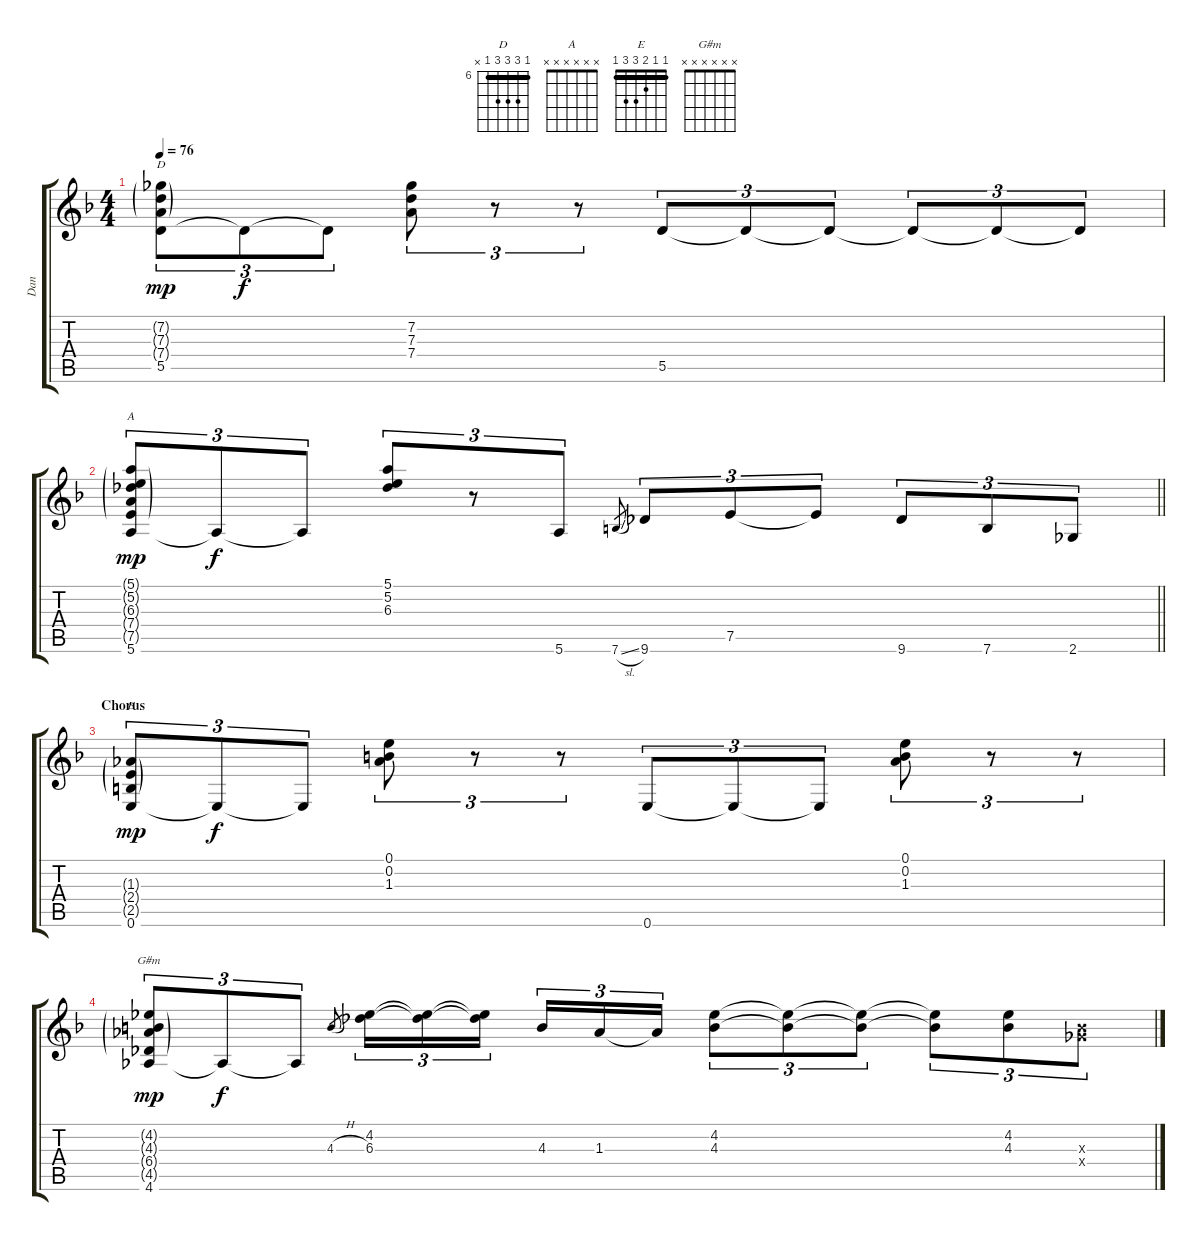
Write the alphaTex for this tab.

\track ("Dan" "Dan") {instrument electricguitarclean}
\staff {score tabs}
\tuning (E4 B3 G3 D3 A2 E2) {hide}
\chord ("D" 6 8 8 8 6 x) {firstfret 6 barre 6}
\chord ("A" x x x x x x)
\chord ("E" 1 1 2 3 3 1) {barre 1}
\chord ("G#m" x x x x x x)
\ts (4 4)
\tempo 76
\clef g2
\ks f
(7.2{g} 7.3{g} 7.4{g} 5.5).8{tu (3 2) ch "D" dy mp} 5.5{t}.8{tu (3 2) dy f} 5.5{t}.8{tu (3 2)} (7.2 7.3 7.4).8{tu (3 2)} r.8{tu (3 2)} r.8{tu (3 2)} 5.5.8{tu (3 2)} 5.5{t}.8{tu (3 2)} 5.5{t}.8{tu (3 2)} 5.5{t}.8{tu (3 2)} 5.5{t}.8{tu (3 2)} 5.5{t}.8{tu (3 2)} |
\barLineRight lightlight
(5.1{g} 5.2{g} 6.3{g} 7.4{g} 7.5{g} 5.6).8{tu (3 2) ch "A" dy mp} 5.6{t}.8{tu (3 2) dy f} 5.6{t}.8{tu (3 2)} (5.1 5.2 6.3).8{tu (3 2)} r.8{tu (3 2)} 5.6.8{tu (3 2)} 7.6{sl}.8{gr} 9.6.8{tu (3 2)} 7.5.8{tu (3 2)} 7.5{t}.8{tu (3 2)} 9.6.8{tu (3 2)} 7.6.8{tu (3 2)} 2.6.8{tu (3 2)} |
\section ("" "Chorus")
(1.3{g} 2.4{g} 2.5{g} 0.6).8{tu (3 2) ch "E" dy mp} 0.6{t}.8{tu (3 2) dy f} 0.6{t}.8{tu (3 2)} (0.1 0.2 1.3).8{tu (3 2)} r.8{tu (3 2)} r.8{tu (3 2)} 0.6.8{tu (3 2)} 0.6{t}.8{tu (3 2)} 0.6{t}.8{tu (3 2)} (0.1 0.2 1.3).8{tu (3 2)} r.8{tu (3 2)} r.8{tu (3 2)} |
(4.2{g} 4.3{g} 6.4{g} 4.5{g} 4.6).8{tu (3 2) ch "G#m" dy mp} 4.6{t}.8{tu (3 2) dy f} 4.6{t}.8{tu (3 2)} 4.3{h}.8{gr} (4.2 6.3).16{tu (3 2)} (4.2{t} 6.3{t}).16{tu (3 2)} (4.2{t} 6.3{t}).16{tu (3 2) beam splitsecondary} 4.3.16{tu (3 2)} 1.3.16{tu (3 2)} 1.3{t}.16{tu (3 2)} (4.2 4.3).8{tu (3 2)} (4.2{t} 4.3{t}).8{tu (3 2)} (4.2{t} 4.3{t}).8{tu (3 2)} (4.2{t} 4.3{t}).8{tu (3 2)} (4.2 4.3).8{tu (3 2)} (4.3{x} 4.4{x}).8{tu (3 2)}
